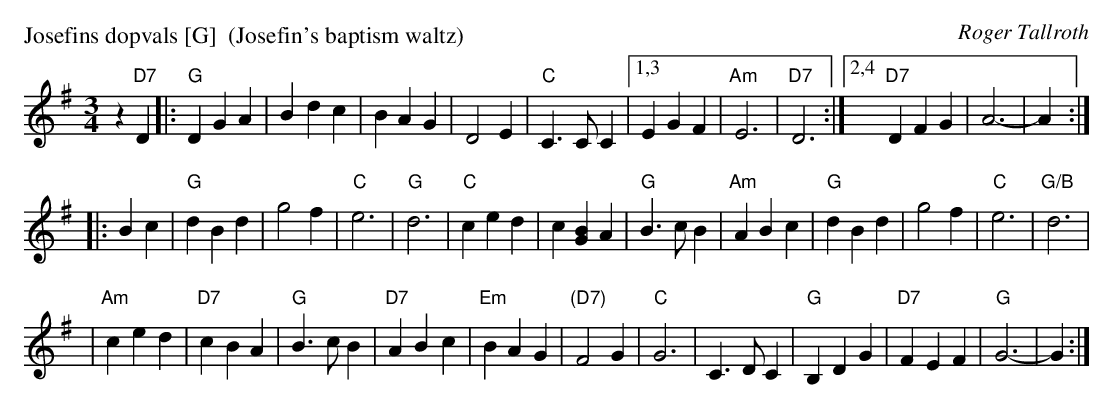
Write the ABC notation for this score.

X:1
P: Josefins dopvals [G]  (Josefin's baptism waltz)
C: Roger Tallroth
M: 3/4
L: 1/4
K: G
z"D7"D \
|: "G"DGA | Bdc | BAG | D2E \
| "C"C>CC |1,3 EGF | "Am"E3 | "D7"D3 \
:|2,4 "D7"DFG | A3- | A :|
|: Bc \
| "G"dBd | g2f | "C"e3 | "G"d3 \
| "C"ced | c[BG]A | "G"B>cB | "Am"ABc \
| "G"dBd | g2f | "C"e3 | "G/B"d3 |
| "Am"ced | "D7"cBA | "G"B>cB | "D7"ABc \
| "Em"BAG | "(D7)"F2G | "C"G3 | C>DC \
| "G"B,DG | "D7"FEF | "G"G3- | G :|
